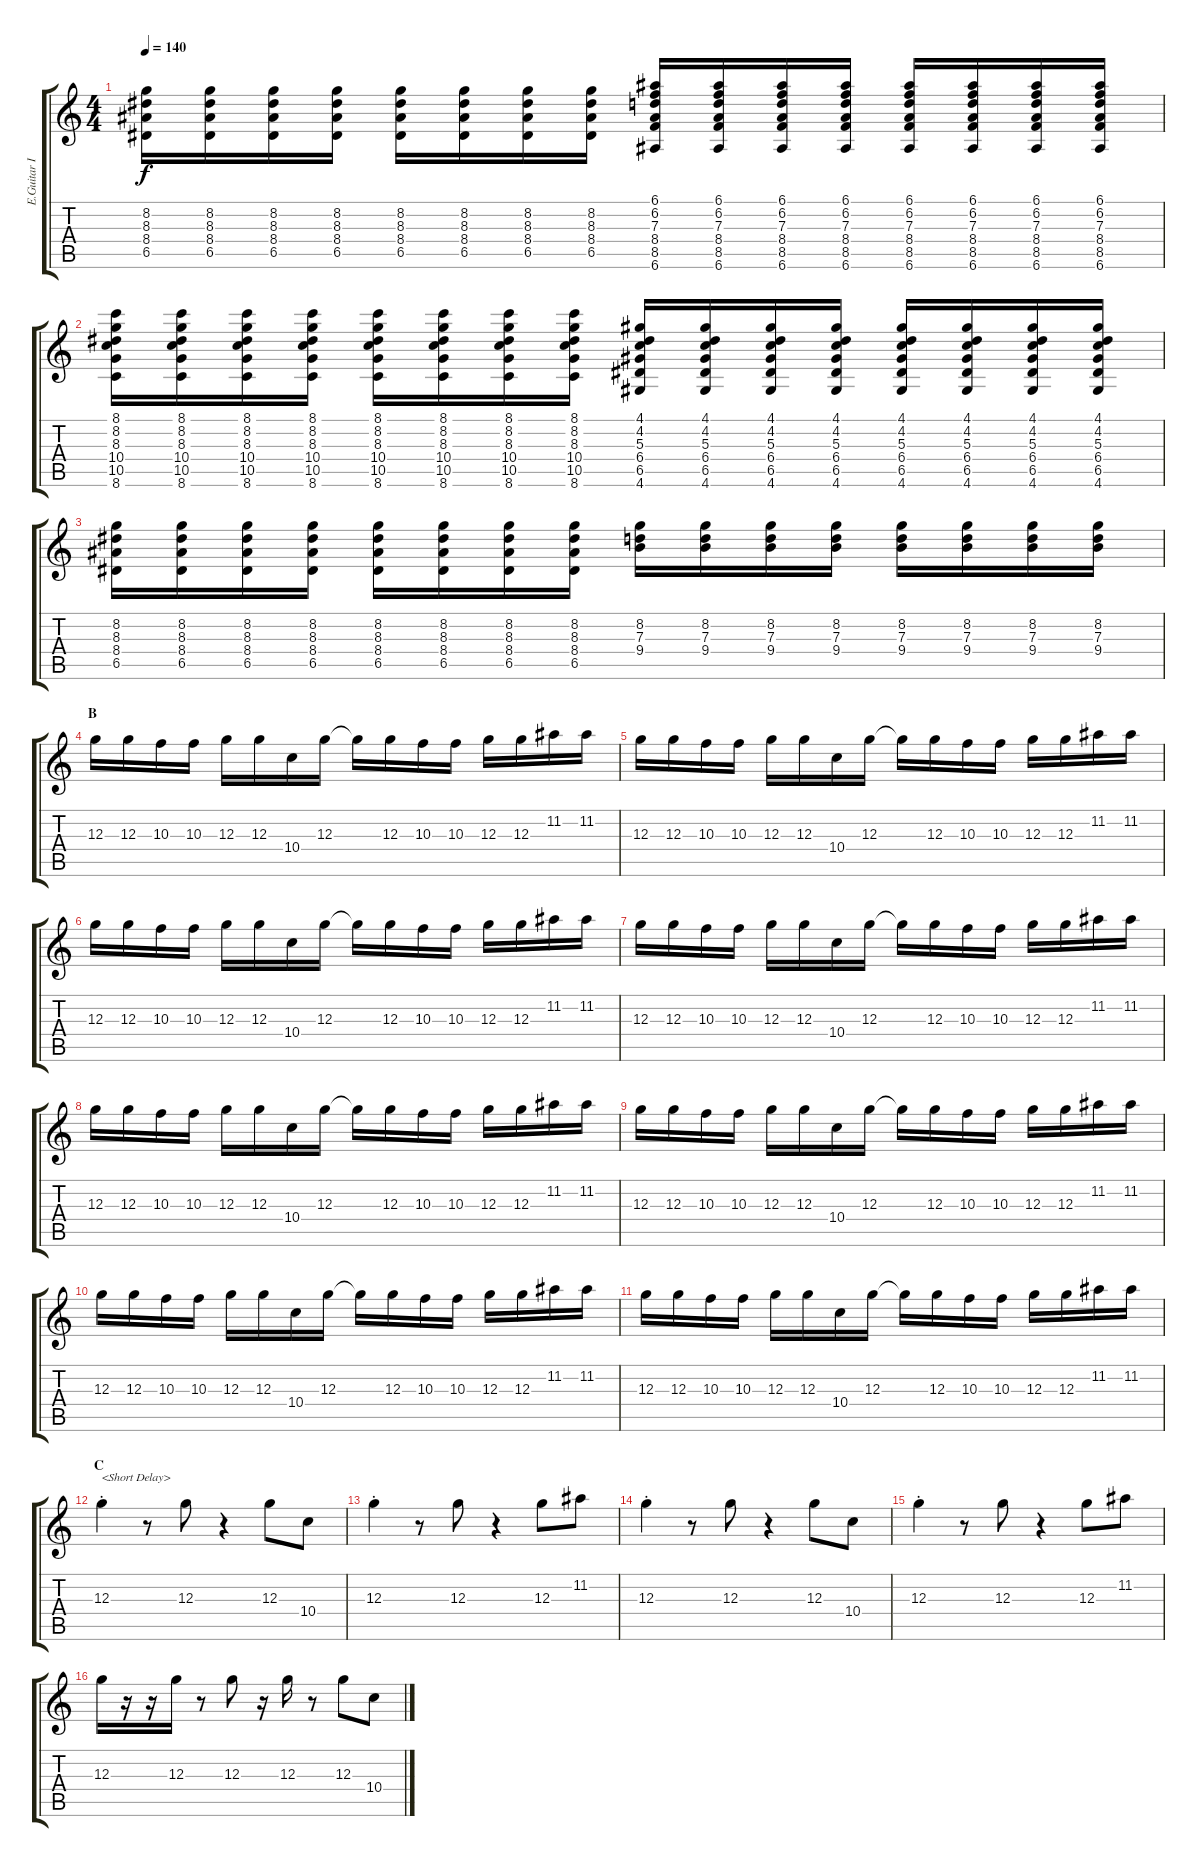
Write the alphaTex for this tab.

\track ("E.Guitar I (Taki) - Distortion" "E.Guitar I") {instrument distortionguitar}
\staff {score tabs}
\tuning (E4 B3 G3 D3 A2 E2) {hide}
\ts (4 4)
\tempo 140
\clef g2
\ks c
(8.2 8.3 8.4 6.5).16{dy f} (8.2 8.3 8.4 6.5).16 (8.2 8.3 8.4 6.5).16 (8.2 8.3 8.4 6.5).16 (8.2 8.3 8.4 6.5).16 (8.2 8.3 8.4 6.5).16 (8.2 8.3 8.4 6.5).16 (8.2 8.3 8.4 6.5).16 (6.1 6.2 7.3 8.4 8.5 6.6).16 (6.1 6.2 7.3 8.4 8.5 6.6).16 (6.1 6.2 7.3 8.4 8.5 6.6).16 (6.1 6.2 7.3 8.4 8.5 6.6).16 (6.1 6.2 7.3 8.4 8.5 6.6).16 (6.1 6.2 7.3 8.4 8.5 6.6).16 (6.1 6.2 7.3 8.4 8.5 6.6).16 (6.1 6.2 7.3 8.4 8.5 6.6).16 |
(8.1 8.2 8.3 10.4 10.5 8.6).16 (8.1 8.2 8.3 10.4 10.5 8.6).16 (8.1 8.2 8.3 10.4 10.5 8.6).16 (8.1 8.2 8.3 10.4 10.5 8.6).16 (8.1 8.2 8.3 10.4 10.5 8.6).16 (8.1 8.2 8.3 10.4 10.5 8.6).16 (8.1 8.2 8.3 10.4 10.5 8.6).16 (8.1 8.2 8.3 10.4 10.5 8.6).16 (4.1 4.2 5.3 6.4 6.5 4.6).16 (4.1 4.2 5.3 6.4 6.5 4.6).16 (4.1 4.2 5.3 6.4 6.5 4.6).16 (4.1 4.2 5.3 6.4 6.5 4.6).16 (4.1 4.2 5.3 6.4 6.5 4.6).16 (4.1 4.2 5.3 6.4 6.5 4.6).16 (4.1 4.2 5.3 6.4 6.5 4.6).16 (4.1 4.2 5.3 6.4 6.5 4.6).16 |
(8.2 8.3 8.4 6.5).16 (8.2 8.3 8.4 6.5).16 (8.2 8.3 8.4 6.5).16 (8.2 8.3 8.4 6.5).16 (8.2 8.3 8.4 6.5).16 (8.2 8.3 8.4 6.5).16 (8.2 8.3 8.4 6.5).16 (8.2 8.3 8.4 6.5).16 (8.2 7.3 9.4).16 (8.2 7.3 9.4).16 (8.2 7.3 9.4).16 (8.2 7.3 9.4).16 (8.2 7.3 9.4).16 (8.2 7.3 9.4).16 (8.2 7.3 9.4).16 (8.2 7.3 9.4).16 |
\section ("" "B")
12.3.16 12.3.16 10.3.16 10.3.16 12.3.16 12.3.16 10.4.16 12.3.16 12.3{t}.16 12.3.16 10.3.16 10.3.16 12.3.16 12.3.16 11.2.16 11.2.16 |
12.3.16 12.3.16 10.3.16 10.3.16 12.3.16 12.3.16 10.4.16 12.3.16 12.3{t}.16 12.3.16 10.3.16 10.3.16 12.3.16 12.3.16 11.2.16 11.2.16 |
12.3.16 12.3.16 10.3.16 10.3.16 12.3.16 12.3.16 10.4.16 12.3.16 12.3{t}.16 12.3.16 10.3.16 10.3.16 12.3.16 12.3.16 11.2.16 11.2.16 |
12.3.16 12.3.16 10.3.16 10.3.16 12.3.16 12.3.16 10.4.16 12.3.16 12.3{t}.16 12.3.16 10.3.16 10.3.16 12.3.16 12.3.16 11.2.16 11.2.16 |
12.3.16 12.3.16 10.3.16 10.3.16 12.3.16 12.3.16 10.4.16 12.3.16 12.3{t}.16 12.3.16 10.3.16 10.3.16 12.3.16 12.3.16 11.2.16 11.2.16 |
12.3.16 12.3.16 10.3.16 10.3.16 12.3.16 12.3.16 10.4.16 12.3.16 12.3{t}.16 12.3.16 10.3.16 10.3.16 12.3.16 12.3.16 11.2.16 11.2.16 |
12.3.16 12.3.16 10.3.16 10.3.16 12.3.16 12.3.16 10.4.16 12.3.16 12.3{t}.16 12.3.16 10.3.16 10.3.16 12.3.16 12.3.16 11.2.16 11.2.16 |
12.3.16 12.3.16 10.3.16 10.3.16 12.3.16 12.3.16 10.4.16 12.3.16 12.3{t}.16 12.3.16 10.3.16 10.3.16 12.3.16 12.3.16 11.2.16 11.2.16 |
\section ("" "C")
12.3{st}.4{txt "<Short Delay>"} r.8 12.3.8 r.4 12.3.8 10.4.8 |
12.3{st}.4 r.8 12.3.8 r.4 12.3.8 11.2.8 |
12.3{st}.4 r.8 12.3.8 r.4 12.3.8 10.4.8 |
12.3{st}.4 r.8 12.3.8 r.4 12.3.8 11.2.8 |
12.3.16 r.16 r.16 12.3.16 r.8 12.3.8 r.16 12.3.16 r.8 12.3.8 10.4.8
